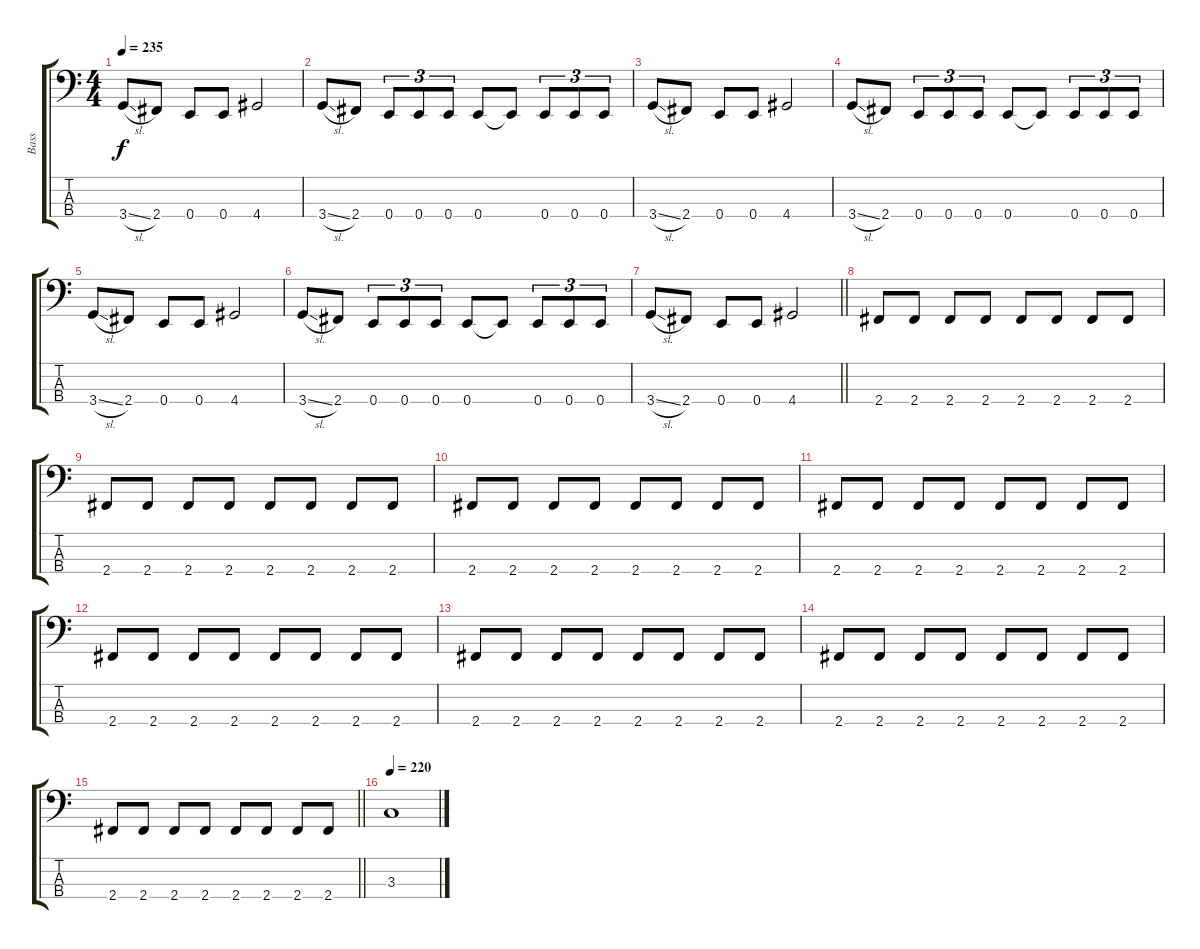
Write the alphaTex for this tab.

\track ("Bass" "Bass") {instrument electricbasspick}
\staff {score tabs}
\tuning (G2 D2 A1 E1) {hide}
\ts (4 4)
\tempo 235
\clef f4
\ks c
3.4{sl}.8{dy f} 2.4.8 0.4.8 0.4.8 4.4.2 |
3.4{sl}.8 2.4.8 0.4.8{tu (3 2)} 0.4.8{tu (3 2)} 0.4.8{tu (3 2)} 0.4.8 0.4{t}.8 0.4.8{tu (3 2)} 0.4.8{tu (3 2)} 0.4.8{tu (3 2)} |
3.4{sl}.8 2.4.8 0.4.8 0.4.8 4.4.2 |
3.4{sl}.8 2.4.8 0.4.8{tu (3 2)} 0.4.8{tu (3 2)} 0.4.8{tu (3 2)} 0.4.8 0.4{t}.8 0.4.8{tu (3 2)} 0.4.8{tu (3 2)} 0.4.8{tu (3 2)} |
3.4{sl}.8 2.4.8 0.4.8 0.4.8 4.4.2 |
3.4{sl}.8 2.4.8 0.4.8{tu (3 2)} 0.4.8{tu (3 2)} 0.4.8{tu (3 2)} 0.4.8 0.4{t}.8 0.4.8{tu (3 2)} 0.4.8{tu (3 2)} 0.4.8{tu (3 2)} |
\barLineRight lightlight
3.4{sl}.8 2.4.8 0.4.8 0.4.8 4.4.2 |
2.4.8 2.4.8 2.4.8 2.4.8 2.4.8 2.4.8 2.4.8 2.4.8 |
2.4.8 2.4.8 2.4.8 2.4.8 2.4.8 2.4.8 2.4.8 2.4.8 |
2.4.8 2.4.8 2.4.8 2.4.8 2.4.8 2.4.8 2.4.8 2.4.8 |
2.4.8 2.4.8 2.4.8 2.4.8 2.4.8 2.4.8 2.4.8 2.4.8 |
2.4.8 2.4.8 2.4.8 2.4.8 2.4.8 2.4.8 2.4.8 2.4.8 |
2.4.8 2.4.8 2.4.8 2.4.8 2.4.8 2.4.8 2.4.8 2.4.8 |
2.4.8 2.4.8 2.4.8 2.4.8 2.4.8 2.4.8 2.4.8 2.4.8 |
\barLineRight lightlight
2.4.8 2.4.8 2.4.8 2.4.8 2.4.8 2.4.8 2.4.8 2.4.8 |
\tempo 220
3.3.1
